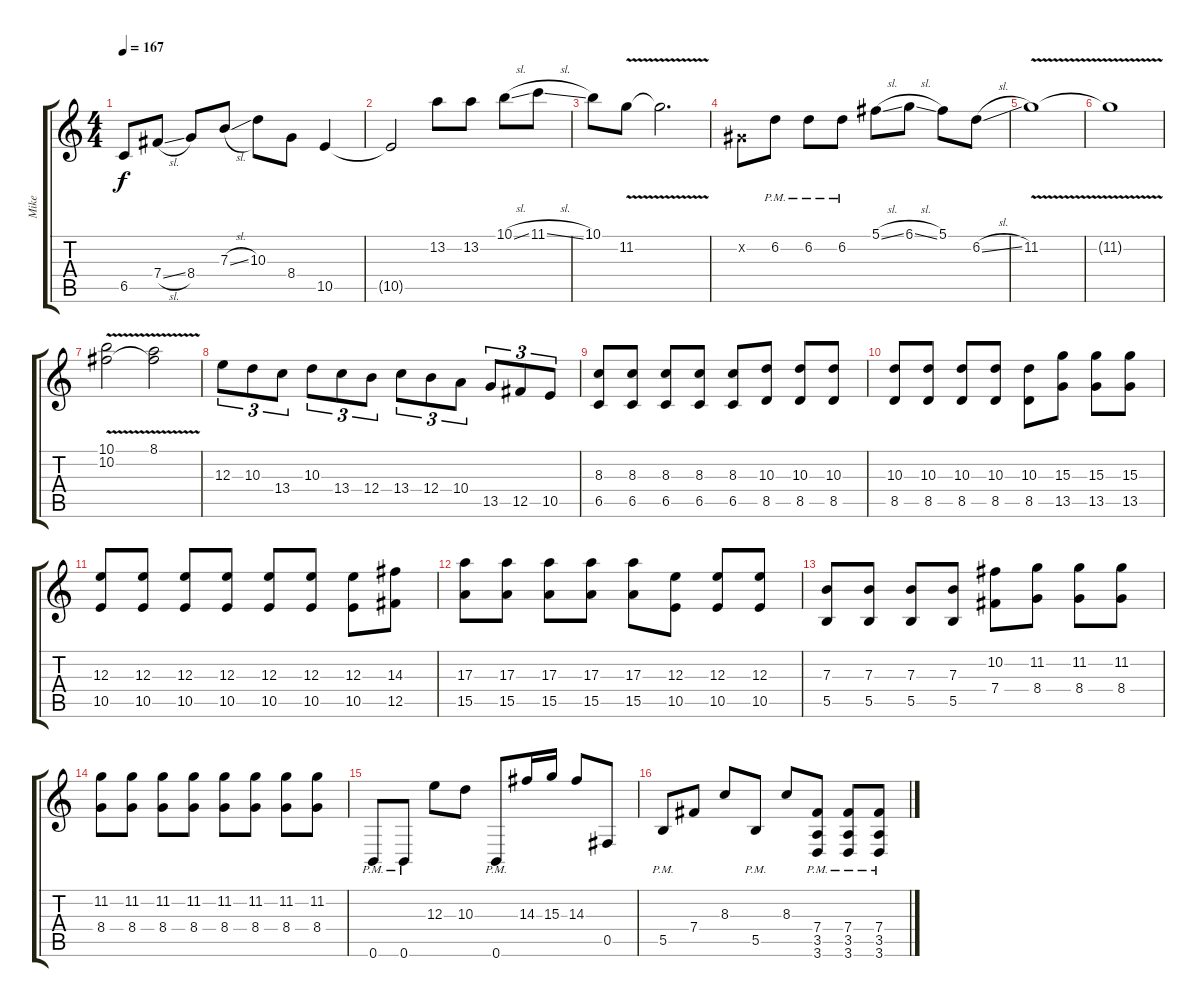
\track ("Mike" "Mike") {instrument distortionguitar}
\staff {score tabs}
\tuning (Db4 Ab3 E3 B2 Gb2 B1) {hide}
\ts (4 4)
\tempo 167
\clef g2
\ks c
6.5.8{dy f} 7.4{sl}.8 8.4.8 7.3{sl}.8 10.3.8 8.4.8 10.5.4 |
10.5{t}.2 13.2.8 13.2.8 10.1{sl}.8 11.1{sl}.8 |
10.1.8 11.2{v}.8 11.2{t}.2{d} |
0.2{x}.8 6.2{pm}.8 6.2{pm}.8 6.2{pm}.8 5.1{sl}.8 6.1{sl}.8 5.1.8 6.2{sl}.8 |
11.2{v}.1 |
11.2{t}.1 |
(10.1{v} 10.2{v}).2 (8.1 10.2{t}).2 |
12.3.8{tu (3 2)} 10.3.8{tu (3 2)} 13.4.8{tu (3 2)} 10.3.8{tu (3 2)} 13.4.8{tu (3 2)} 12.4.8{tu (3 2)} 13.4.8{tu (3 2)} 12.4.8{tu (3 2)} 10.4.8{tu (3 2)} 13.5.8{tu (3 2)} 12.5.8{tu (3 2)} 10.5.8{tu (3 2)} |
(8.3 6.5).8 (8.3 6.5).8 (8.3 6.5).8 (8.3 6.5).8 (8.3 6.5).8 (10.3 8.5).8 (10.3 8.5).8 (10.3 8.5).8 |
(10.3 8.5).8 (10.3 8.5).8 (10.3 8.5).8 (10.3 8.5).8 (10.3 8.5).8 (15.3 13.5).8 (15.3 13.5).8 (15.3 13.5).8 |
(12.3 10.5).8 (12.3 10.5).8 (12.3 10.5).8 (12.3 10.5).8 (12.3 10.5).8 (12.3 10.5).8 (12.3 10.5).8 (14.3 12.5).8 |
(17.3 15.5).8 (17.3 15.5).8 (17.3 15.5).8 (17.3 15.5).8 (17.3 15.5).8 (12.3 10.5).8 (12.3 10.5).8 (12.3 10.5).8 |
(7.3 5.5).8 (7.3 5.5).8 (7.3 5.5).8 (7.3 5.5).8 (10.2 7.4).8 (11.2 8.4).8 (11.2 8.4).8 (11.2 8.4).8 |
(11.2 8.4).8 (11.2 8.4).8 (11.2 8.4).8 (11.2 8.4).8 (11.2 8.4).8 (11.2 8.4).8 (11.2 8.4).8 (11.2 8.4).8 |
0.6{pm}.8 0.6{pm}.8 12.3.8 10.3.8 0.6{pm}.8 14.3.16 15.3.16 14.3.8 0.5.8 |
5.5{pm}.8 7.4.8 8.3.8 5.5{pm}.8 8.3.8 (7.4{pm} 3.5{pm} 3.6{pm}).8 (7.4{pm} 3.5{pm} 3.6{pm}).8 (7.4{pm} 3.5{pm} 3.6{pm}).8
